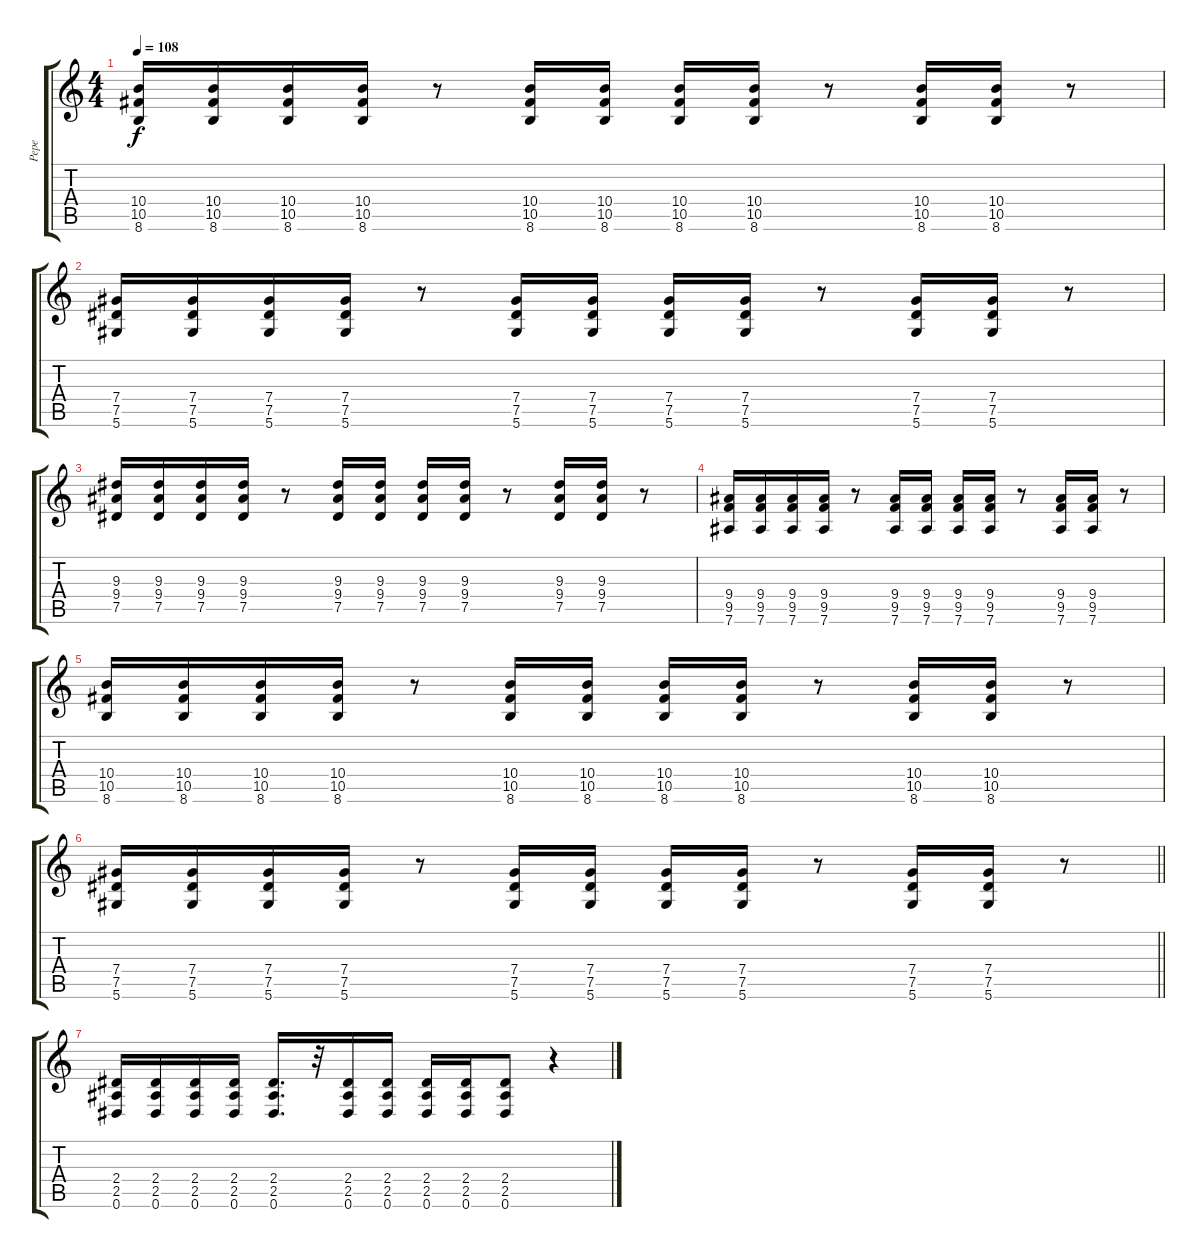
\track ("Pepe" "Pepe") {instrument distortionguitar}
\staff {score tabs}
\tuning (Eb4 Bb3 Gb3 Db3 Ab2 Eb2) {hide}
\ts (4 4)
\tempo 108
\clef g2
\ks c
(10.4 10.5 8.6).16{dy f} (10.4 10.5 8.6).16 (10.4 10.5 8.6).16 (10.4 10.5 8.6).16 r.8 (10.4 10.5 8.6).16 (10.4 10.5 8.6).16 (10.4 10.5 8.6).16 (10.4 10.5 8.6).16 r.8 (10.4 10.5 8.6).16 (10.4 10.5 8.6).16 r.8 |
(7.4 7.5 5.6).16 (7.4 7.5 5.6).16 (7.4 7.5 5.6).16 (7.4 7.5 5.6).16 r.8 (7.4 7.5 5.6).16 (7.4 7.5 5.6).16 (7.4 7.5 5.6).16 (7.4 7.5 5.6).16 r.8 (7.4 7.5 5.6).16 (7.4 7.5 5.6).16 r.8 |
(9.3 9.4 7.5).16 (9.3 9.4 7.5).16 (9.3 9.4 7.5).16 (9.3 9.4 7.5).16 r.8 (9.3 9.4 7.5).16 (9.3 9.4 7.5).16 (9.3 9.4 7.5).16 (9.3 9.4 7.5).16 r.8 (9.3 9.4 7.5).16 (9.3 9.4 7.5).16 r.8 |
(9.4 9.5 7.6).16 (9.4 9.5 7.6).16 (9.4 9.5 7.6).16 (9.4 9.5 7.6).16 r.8 (9.4 9.5 7.6).16 (9.4 9.5 7.6).16 (9.4 9.5 7.6).16 (9.4 9.5 7.6).16 r.8 (9.4 9.5 7.6).16 (9.4 9.5 7.6).16 r.8 |
(10.4 10.5 8.6).16 (10.4 10.5 8.6).16 (10.4 10.5 8.6).16 (10.4 10.5 8.6).16 r.8 (10.4 10.5 8.6).16 (10.4 10.5 8.6).16 (10.4 10.5 8.6).16 (10.4 10.5 8.6).16 r.8 (10.4 10.5 8.6).16 (10.4 10.5 8.6).16 r.8 |
\barLineRight lightlight
(7.4 7.5 5.6).16 (7.4 7.5 5.6).16 (7.4 7.5 5.6).16 (7.4 7.5 5.6).16 r.8 (7.4 7.5 5.6).16 (7.4 7.5 5.6).16 (7.4 7.5 5.6).16 (7.4 7.5 5.6).16 r.8 (7.4 7.5 5.6).16 (7.4 7.5 5.6).16 r.8 |
(2.4 2.5 0.6).16 (2.4 2.5 0.6).16 (2.4 2.5 0.6).16 (2.4 2.5 0.6).16 (2.4 2.5 0.6).16{d} r.32 (2.4 2.5 0.6).16 (2.4 2.5 0.6).16 (2.4 2.5 0.6).16 (2.4 2.5 0.6).16 (2.4 2.5 0.6).8 r.4
